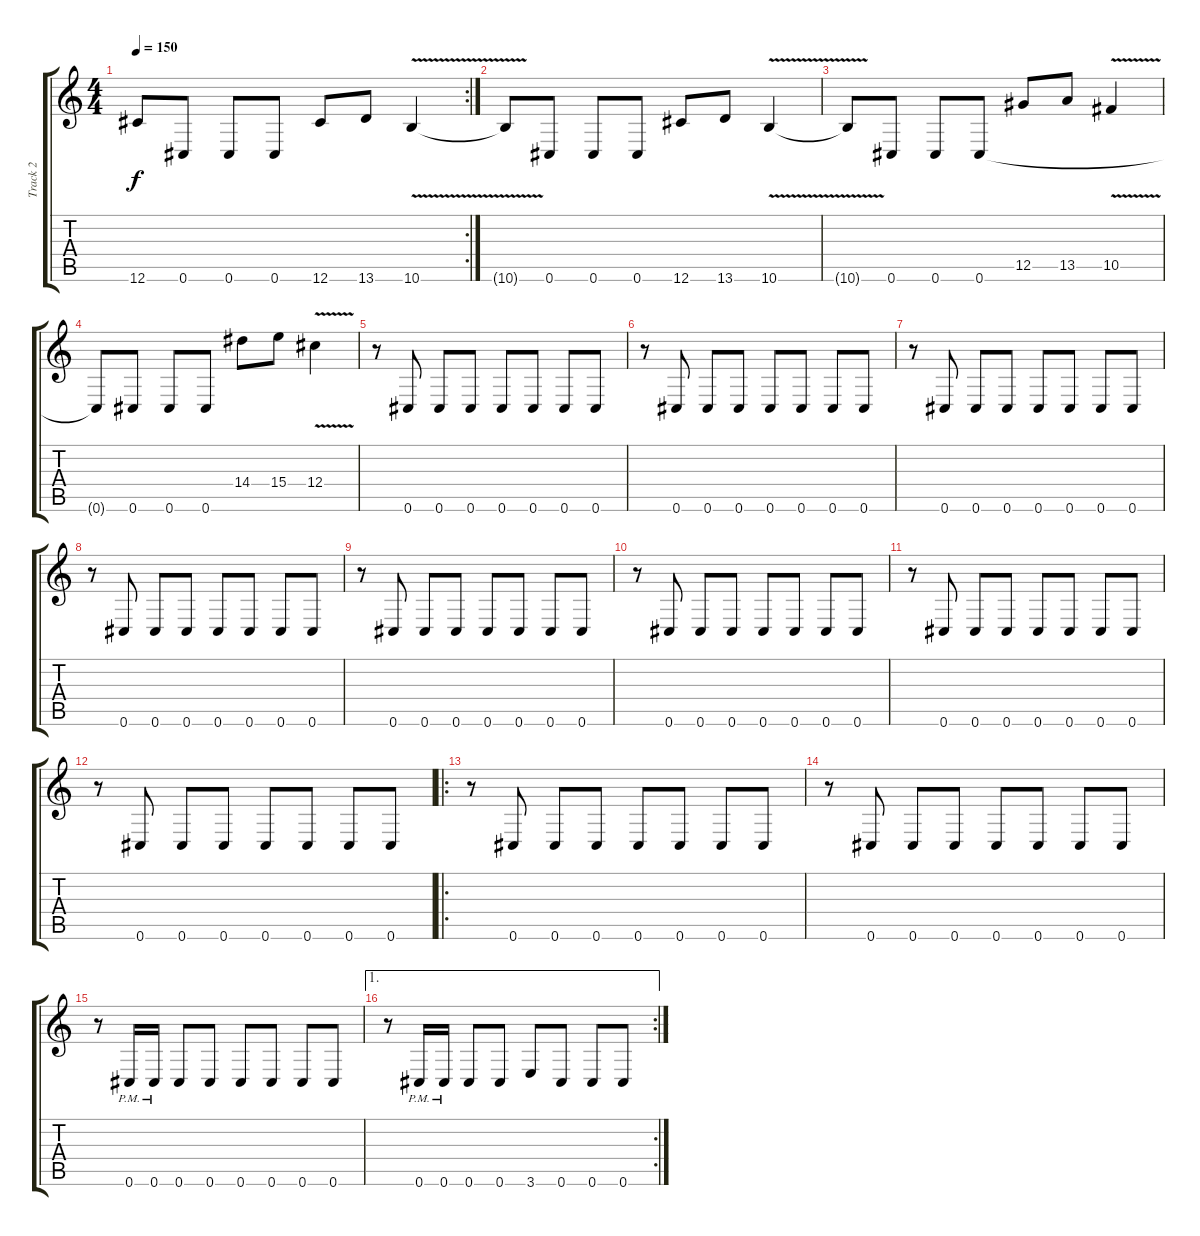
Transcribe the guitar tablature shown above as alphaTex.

\track ("Track 2" "Track 2") {instrument overdrivenguitar}
\staff {score tabs}
\tuning (Eb4 Bb3 Gb3 Db3 Ab2 Db2) {hide}
\rc 2
\ts (4 4)
\tempo 150
\clef g2
\ks c
12.6{t}.8{dy f} 0.6.8 0.6.8 0.6.8 12.6.8 13.6.8 10.6{v}.4 |
10.6{t}.8 0.6.8 0.6.8 0.6.8 12.6.8 13.6.8 10.6{v}.4 |
10.6{t}.8 0.6.8 0.6.8 0.6.8 12.5.8 13.5.8 10.5{v}.4 |
0.6{t}.8 0.6.8 0.6.8 0.6.8 14.4.8 15.4.8 12.4{v}.4 |
r.8 0.6.8 0.6.8 0.6.8 0.6.8 0.6.8 0.6.8 0.6.8 |
r.8 0.6.8 0.6.8 0.6.8 0.6.8 0.6.8 0.6.8 0.6.8 |
r.8 0.6.8 0.6.8 0.6.8 0.6.8 0.6.8 0.6.8 0.6.8 |
r.8 0.6.8 0.6.8 0.6.8 0.6.8 0.6.8 0.6.8 0.6.8 |
r.8 0.6.8 0.6.8 0.6.8 0.6.8 0.6.8 0.6.8 0.6.8 |
r.8 0.6.8 0.6.8 0.6.8 0.6.8 0.6.8 0.6.8 0.6.8 |
r.8 0.6.8 0.6.8 0.6.8 0.6.8 0.6.8 0.6.8 0.6.8 |
r.8 0.6.8 0.6.8 0.6.8 0.6.8 0.6.8 0.6.8 0.6.8 |
\ro
r.8 0.6.8 0.6.8 0.6.8 0.6.8 0.6.8 0.6.8 0.6.8 |
r.8 0.6.8 0.6.8 0.6.8 0.6.8 0.6.8 0.6.8 0.6.8 |
r.8 0.6{pm}.16 0.6{pm}.16 0.6.8 0.6.8 0.6.8 0.6.8 0.6.8 0.6.8 |
\ae 1
\rc 2
r.8 0.6{pm}.16 0.6{pm}.16 0.6.8 0.6.8 3.6.8 0.6.8 0.6.8 0.6.8
